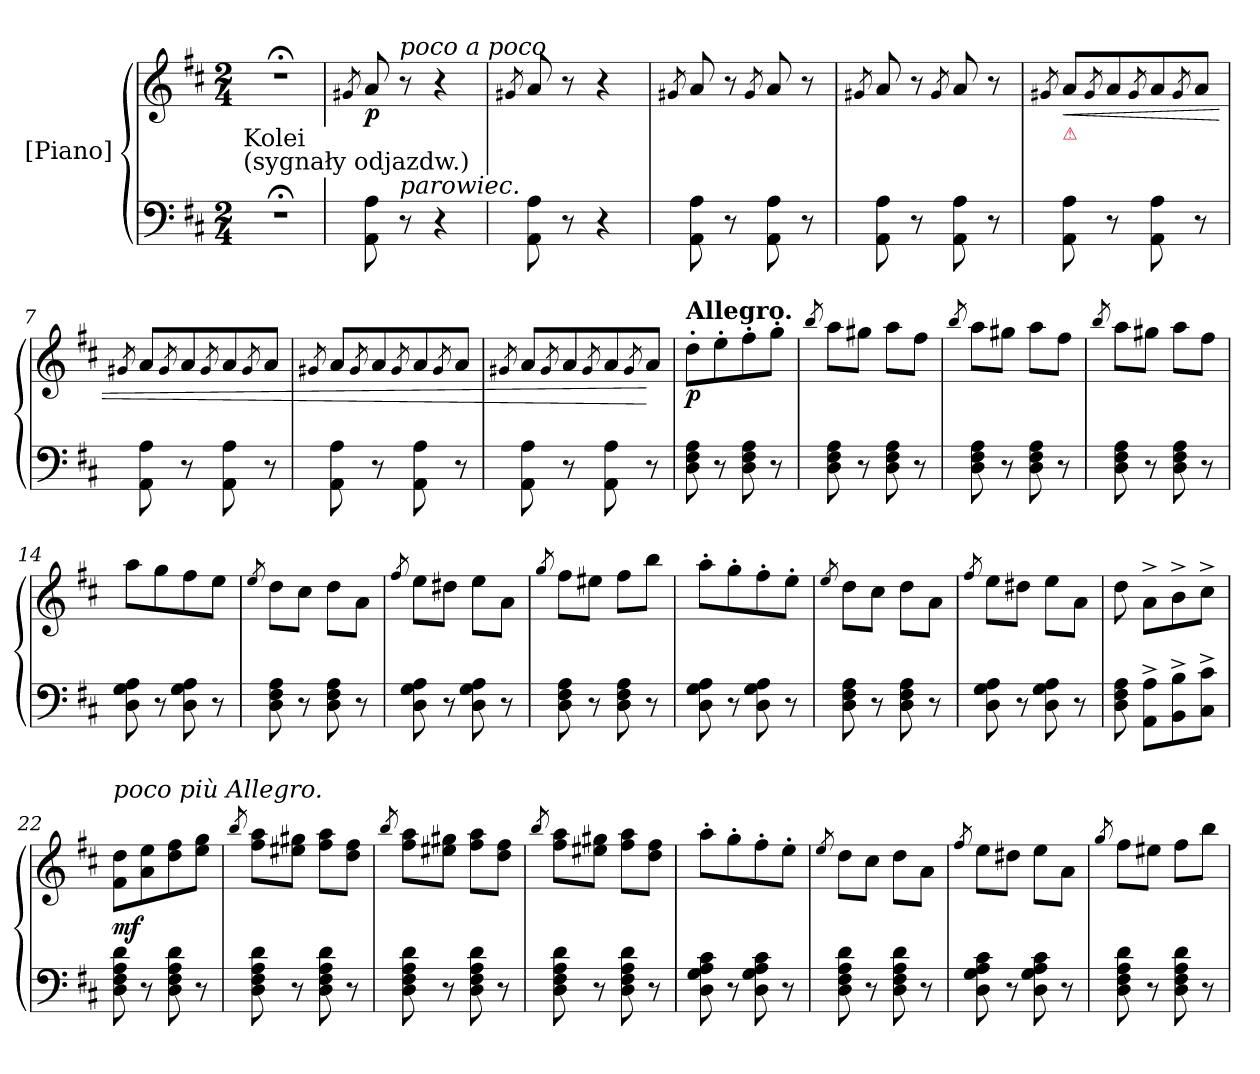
**kern	**kern	**dynam
*part2	*part1	*part1
*staff2	*staff1	*staff1
*I"[Piano]	*I"[Piano]	*
*clefF4	*clefG2	*
*k[f#c#]	*k[f#c#]	*
*D:	*D:	*
*M2/4	*M2/4	*
=1	=1	=1
!	!LO:TX:b:t=Kolei\n(sygnały odjazdw.)	!
2r;<	2r;<	.
=2	=2	=2
.	8qg#X/	.
8AA\ 8A\	8a/	p
!	!LO:TX:b:i:t=parowiec.	!
!	!LO:TX:a:i:t=poco a poco	!
8r	8r	.
4r	4r	.
=3	=3	=3
.	8qg#X/	.
8AA\ 8A\	8a/	.
8r	8r	.
4r	4r	.
=4	=4	=4
.	8qg#X/	.
8AA\ 8A\	8a/	.
8r	8r	.
.	8qg#/	.
8AA\ 8A\	8a/	.
8r	8r	.
=5	=5	=5
.	8qg#X/	.
8AA\ 8A\	8a/	.
8r	8r	.
.	8qg#/	.
8AA\ 8A\	8a/	.
8r	8r	.
=6	=6	=6
.	8qg#X/	.
!	!LO:TX:b:color=crimson:t=⚠	!
!	!	!LO:HP:b
8AA\ 8A\	8a/L	<
.	8qg#/	.
8r	8a/	.
.	8qg#/	.
8AA\ 8A\	8a/	.
.	8qg#/	.
8r	8a/J	.
=7	=7	=7
.	8qg#X/	.
8AA\ 8A\	8a/L	.
.	8qg#/	.
8r	8a/	.
.	8qg#/	.
8AA\ 8A\	8a/	.
.	8qg#/	.
8r	8a/J	.
=8	=8	=8
.	8qg#X/	.
8AA\ 8A\	8a/L	.
.	8qg#/	.
8r	8a/	.
.	8qg#/	.
8AA\ 8A\	8a/	.
.	8qg#/	.
8r	8a/J	.
=9	=9	=9
.	8qg#X/	.
8AA\ 8A\	8a/L	.
.	8qg#/	.
8r	8a/	.
.	8qg#/	.
8AA\ 8A\	8a/	.
.	8qg#/	.
8r	8a/J	[
=10	=10	=10
!	!LO:TX:a:B:t=Allegro.	!
8D\ 8F#\ 8A\	8dd'\L	p
8r	8ee'\	.
8D\ 8F#\ 8A\	8ff#'\	.
8r	8gg'\J	.
=11	=11	=11
.	8qbb/	.
8D\ 8F#\ 8A\	8aa\L	.
8r	8gg#X\J	.
8D\ 8F#\ 8A\	8aa\L	.
8r	8ff#\J	.
=12	=12	=12
.	8qbb/	.
8D\ 8F#\ 8A\	8aa\L	.
8r	8gg#X\J	.
8D\ 8F#\ 8A\	8aa\L	.
8r	8ff#\J	.
=13	=13	=13
.	8qbb/	.
8D\ 8F#\ 8A\	8aa\L	.
8r	8gg#X\J	.
8D\ 8F#\ 8A\	8aa\L	.
8r	8ff#\J	.
=14	=14	=14
8D\ 8G\ 8A\	8aa\L	.
8r	8gg\	.
8D\ 8G\ 8A\	8ff#\	.
8r	8ee\J	.
=15	=15	=15
.	8qee/	.
8D\ 8F#\ 8A\	8dd\L	.
8r	8cc#\J	.
8D\ 8F#\ 8A\	8dd\L	.
8r	8a\J	.
=16	=16	=16
.	8qff#/	.
8D\ 8G\ 8A\	8ee\L	.
8r	8dd#X\J	.
8D\ 8G\ 8A\	8ee\L	.
8r	8a\J	.
=17	=17	=17
.	8qgg/	.
8D\ 8F#\ 8A\	8ff#\L	.
8r	8ee#X\J	.
8D\ 8F#\ 8A\	8ff#\L	.
8r	8bb\J	.
=18	=18	=18
8D\ 8G\ 8A\	8aa'\L	.
8r	8gg'\	.
8D\ 8G\ 8A\	8ff#'\	.
8r	8ee'\J	.
=19	=19	=19
.	8qee/	.
8D\ 8F#\ 8A\	8dd\L	.
8r	8cc#\J	.
8D\ 8F#\ 8A\	8dd\L	.
8r	8a\J	.
=20	=20	=20
.	8qff#/	.
8D\ 8G\ 8A\	8ee\L	.
8r	8dd#X\J	.
8D\ 8G\ 8A\	8ee\L	.
8r	8a\J	.
=21	=21	=21
8D\ 8F#\ 8A\	8dd\	.
8AA^\ 8A^\L	8a^\L	.
8BB^\ 8B^\	8b^\	.
8C#^\ 8c#^\J	8cc#^\J	.
=22	=22	=22
!	!LO:TX:a:i:t=poco più Allegro.	!
8D\ 8F#\ 8A\ 8d\	8f#\ 8dd\L	mf
8r	8a\ 8ee\	.
8D\ 8F#\ 8A\ 8d\	8dd\ 8ff#\	.
8r	8ee\ 8gg\J	.
=23	=23	=23
.	8qbb/	.
8D\ 8F#\ 8A\ 8d\	8ff#\ 8aa\L	.
8r	8ee#X\ 8gg#X\J	.
8D\ 8F#\ 8A\ 8d\	8ff#\ 8aa\L	.
8r	8dd\ 8ff#\J	.
=24	=24	=24
.	8qbb/	.
8D\ 8F#\ 8A\ 8d\	8ff#\ 8aa\L	.
8r	8ee#X\ 8gg#X\J	.
8D\ 8F#\ 8A\ 8d\	8ff#\ 8aa\L	.
8r	8dd\ 8ff#\J	.
=25	=25	=25
.	8qbb/	.
8D\ 8F#\ 8A\ 8d\	8ff#\ 8aa\L	.
8r	8ee#X\ 8gg#X\J	.
8D\ 8F#\ 8A\ 8d\	8ff#\ 8aa\L	.
8r	8dd\ 8ff#\J	.
=26	=26	=26
8D\ 8G\ 8A\ 8c#\	8aa'\L	.
8r	8gg'\	.
8D\ 8G\ 8A\ 8c#\	8ff#'\	.
8r	8ee'\J	.
=27	=27	=27
.	8qee/	.
8D\ 8F#\ 8A\ 8d\	8dd\L	.
8r	8cc#\J	.
8D\ 8F#\ 8A\ 8d\	8dd\L	.
8r	8a\J	.
=28	=28	=28
.	8qff#/	.
8D\ 8G\ 8A\ 8c#\	8ee\L	.
8r	8dd#X\J	.
8D\ 8G\ 8A\ 8c#\	8ee\L	.
8r	8a\J	.
=29	=29	=29
.	8qgg/	.
8D\ 8F#\ 8A\ 8d\	8ff#\L	.
8r	8ee#X\J	.
8D\ 8F#\ 8A\ 8d\	8ff#\L	.
8r	8bb\J	.
=	=	=
*-	*-	*-
